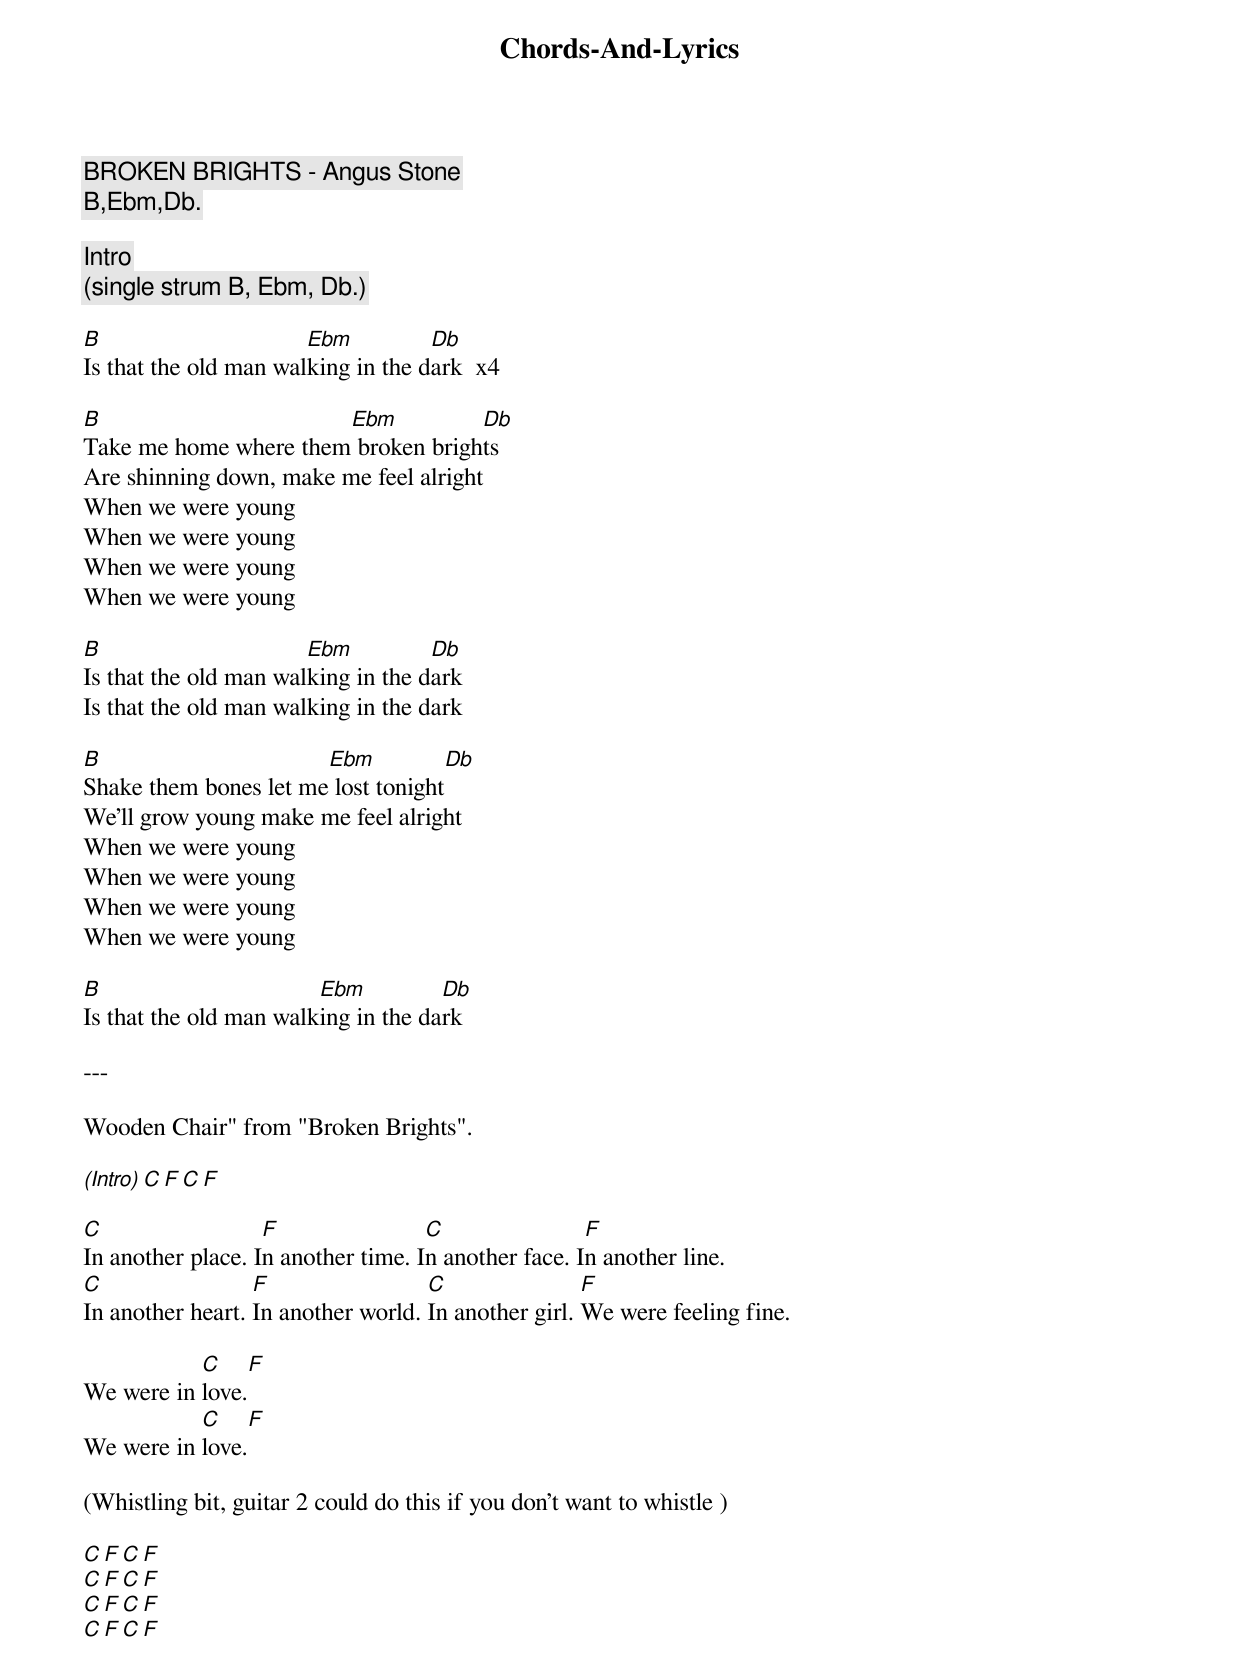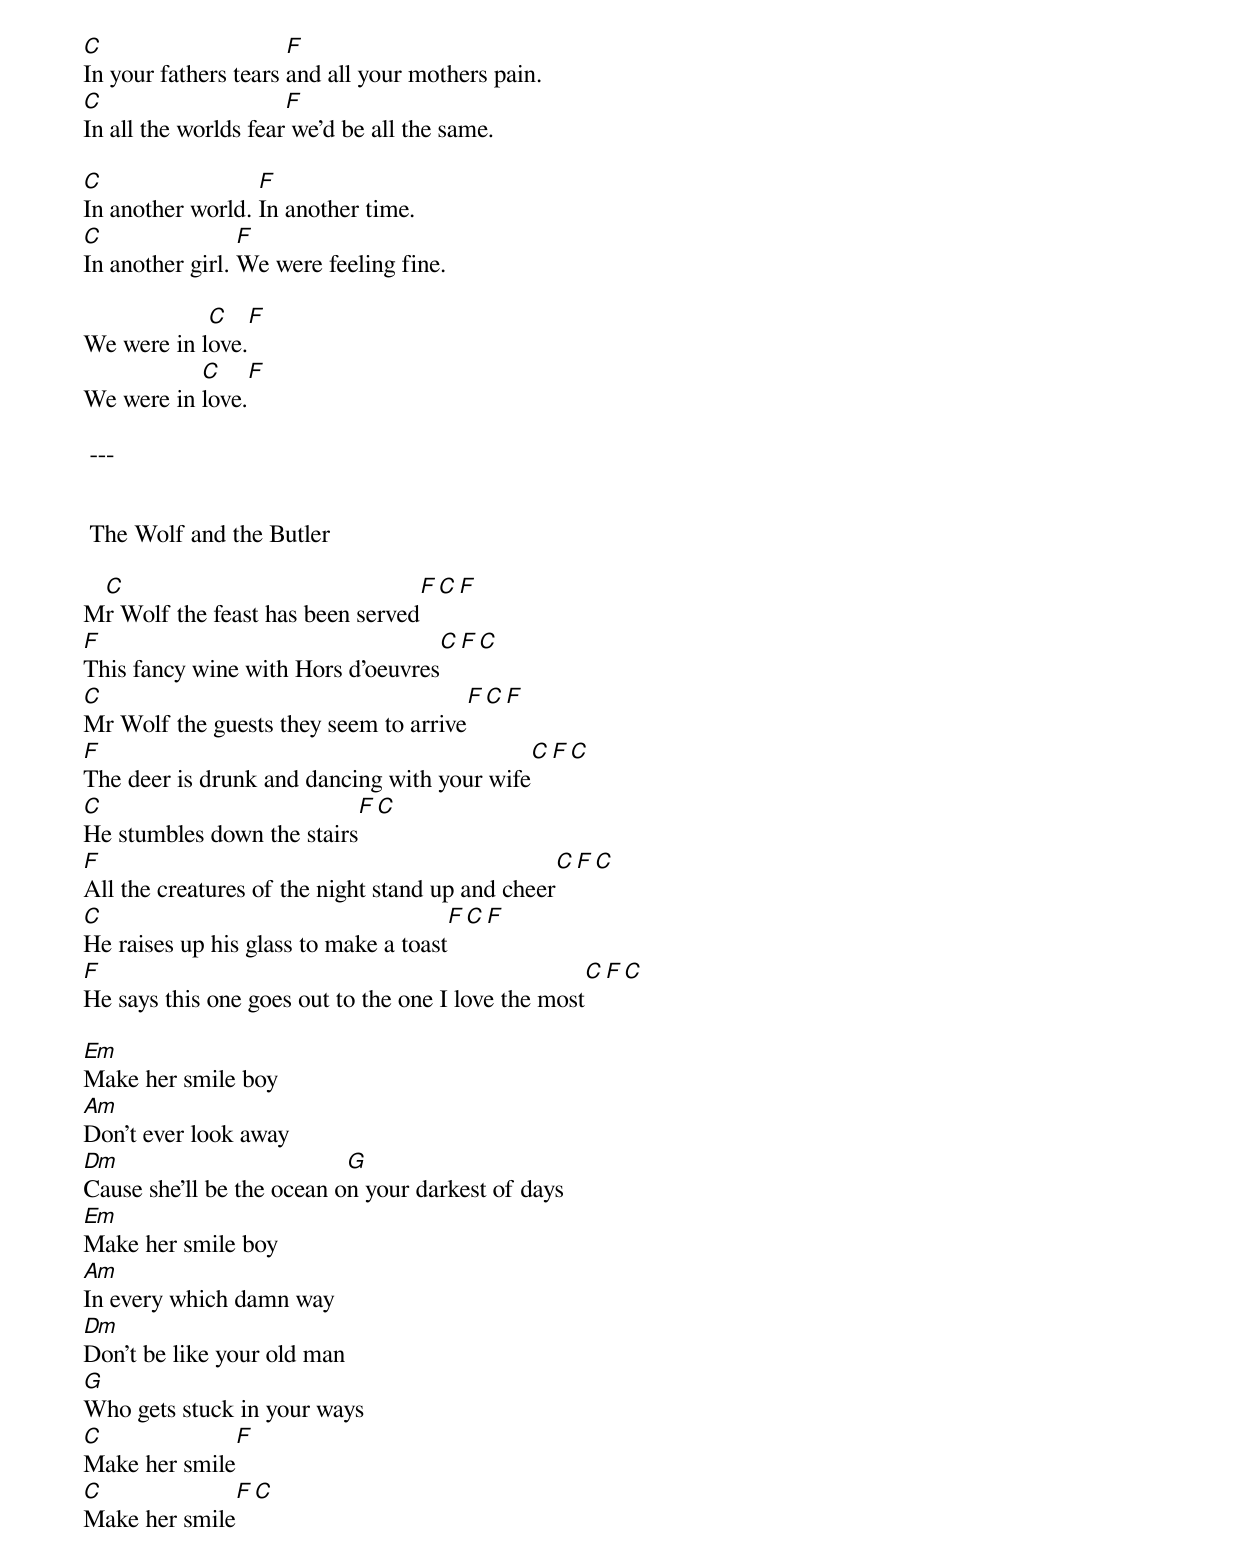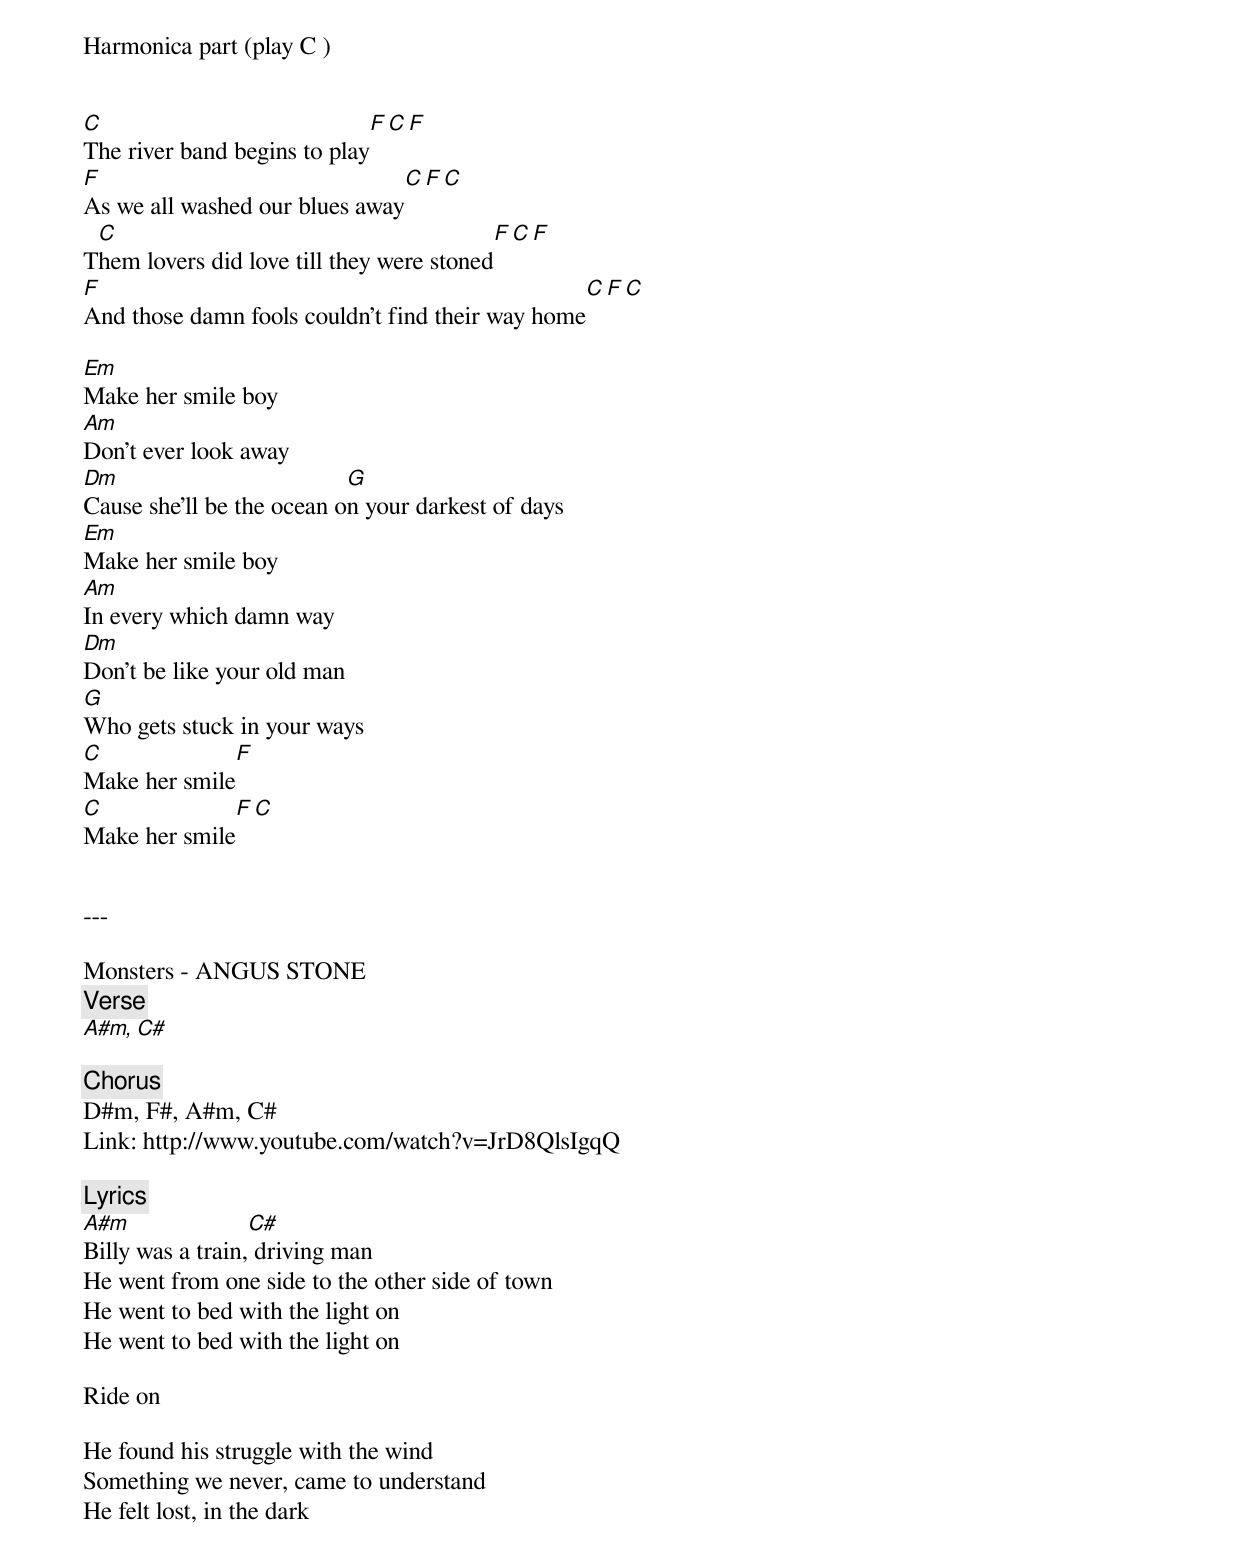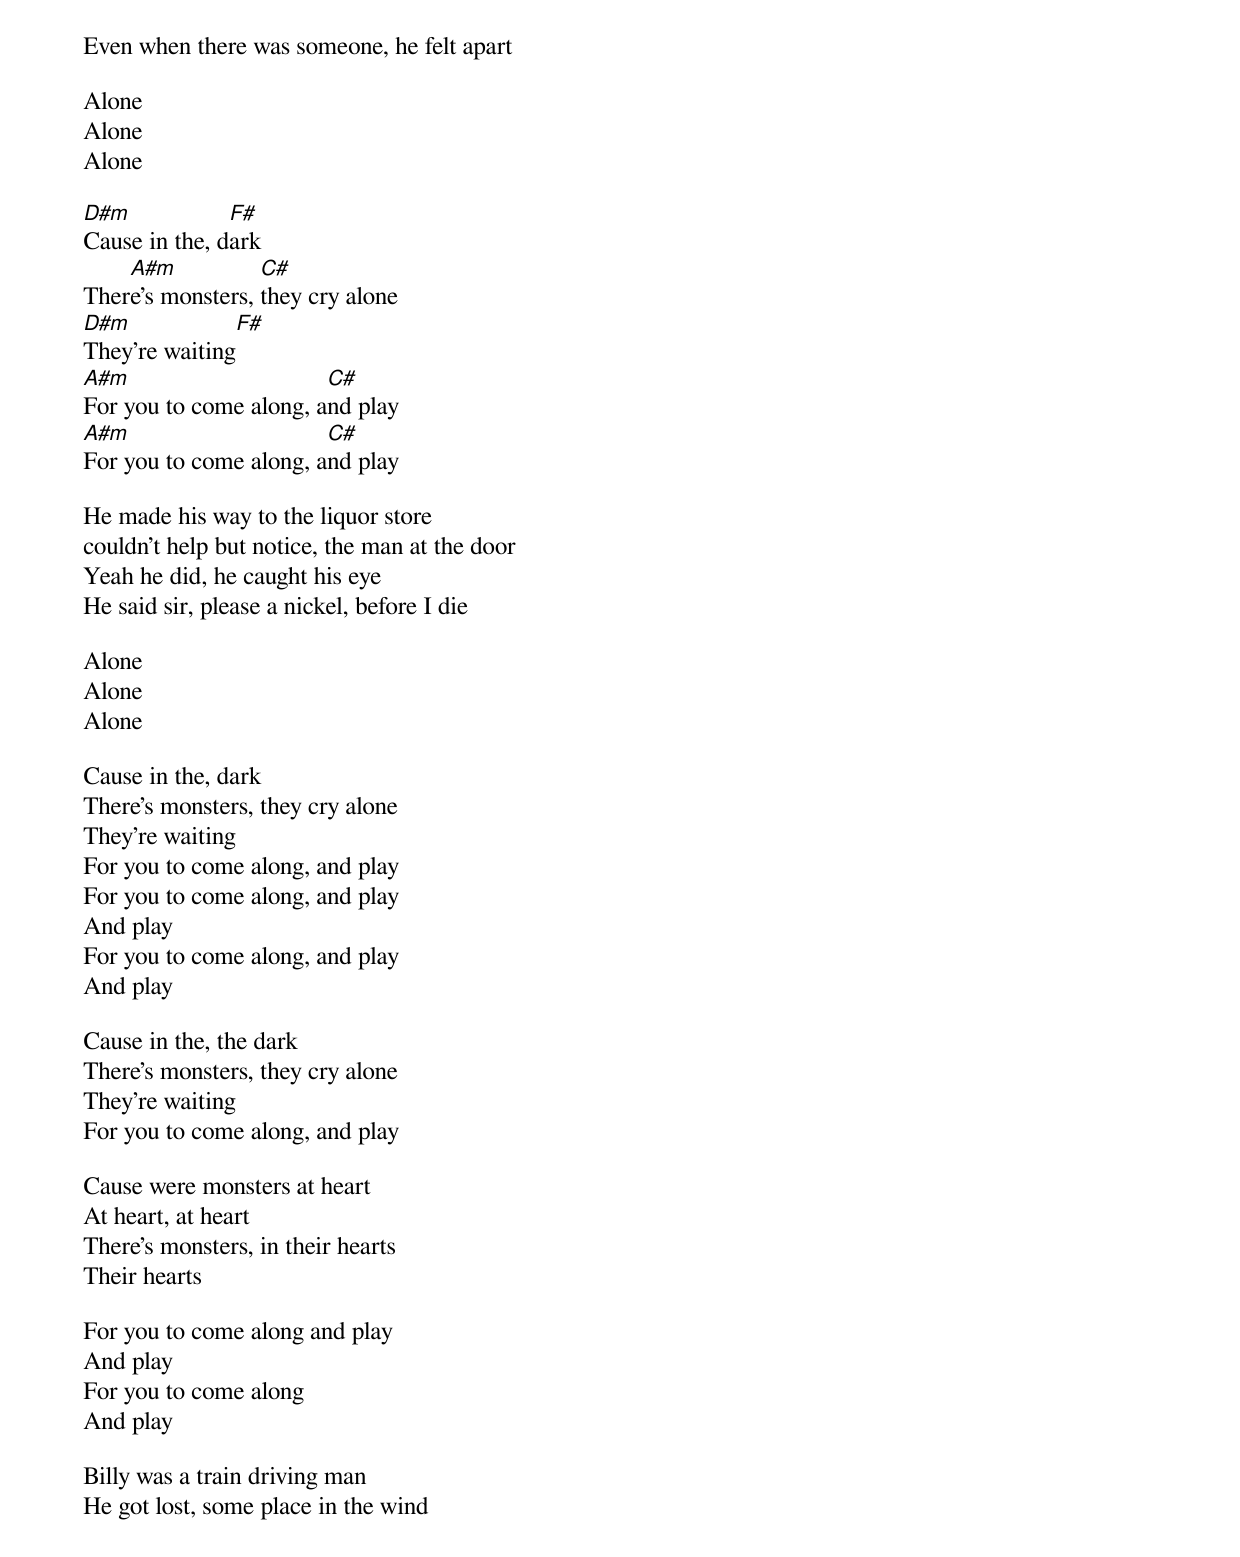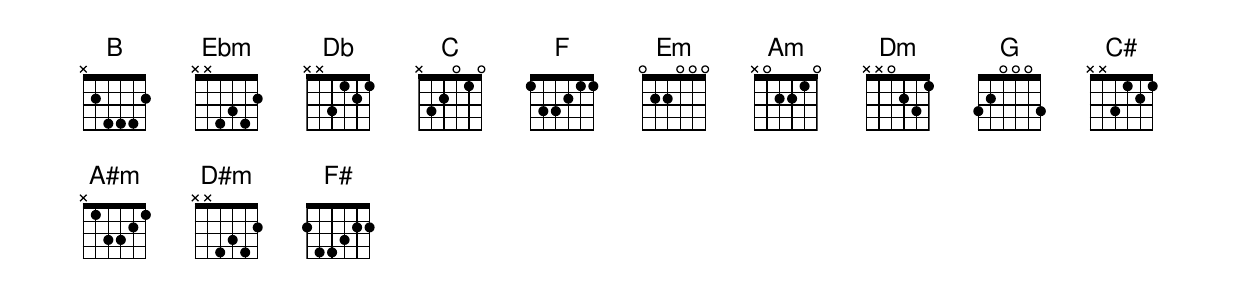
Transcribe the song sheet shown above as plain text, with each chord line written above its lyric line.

Chords-And-Lyrics

BROKEN BRIGHTS - Angus Stone
B,Ebm,Db.

[Intro]
(single strum B, Ebm, Db.)

B                      Ebm          Db
Is that the old man walking in the dark  x4

B                      Ebm          Db
Take me home where them broken brights
Are shinning down, make me feel alright
When we were young
When we were young
When we were young
When we were young

B                      Ebm          Db
Is that the old man walking in the dark
Is that the old man walking in the dark

B                      Ebm          Db
Shake them bones let me lost tonight
We'll grow young make me feel alright
When we were young
When we were young
When we were young
When we were young

B                       Ebm          Db
Is that the old man walking in the dark

---

Wooden Chair" from "Broken Brights".

(Intro) C F C F

C                  F                C                F
In another place. In another time. In another face. In another line.
C                 F                 C                F
In another heart. In another world. In another girl. We were feeling fine.

           C                       F
We were in love.
           C                       F
We were in love.

(Whistling bit, guitar 2 could do this if you don't want to whistle )

C F C F
C F C F
C F C F
C F C F

C                     F
In your fathers tears and all your mothers pain.
C                     F
In all the worlds fear we'd be all the same.

C                 F
In another world. In another time.
C                F
In another girl. We were feeling fine.

            C                    F
We were in love.
           C                     F
We were in love.

 ---


 The Wolf and the Butler

 C                                  F  C  F
Mr Wolf the feast has been served
F                                   C  F  C
This fancy wine with Hors d'oeuvres
C                                        F  C  F
Mr Wolf the guests they seem to arrive
F                                             C  F  C
The deer is drunk and dancing with your wife
C                            F  C
He stumbles down the stairs
F                                                  C  F  C
All the creatures of the night stand up and cheer
C                                       F  C  F
He raises up his glass to make a toast
F                                                     C  F  C
He says this one goes out to the one I love the most

Em
Make her smile boy
Am
Don't ever look away
Dm                         G
Cause she'll be the ocean on your darkest of days
Em
Make her smile boy
Am
In every which damn way
Dm
Don't be like your old man
G
Who gets stuck in your ways
C              F
Make her smile
C              F    C
Make her smile


Harmonica part (play C )


C                               F  C  F
The river band begins to play
F                                  C  F  C
As we all washed our blues away
 C                                          F  C  F
Them lovers did love till they were stoned
F                                                 C  F  C
And those damn fools couldn't find their way home

Em
Make her smile boy
Am
Don't ever look away
Dm                         G
Cause she'll be the ocean on your darkest of days
Em
Make her smile boy
Am
In every which damn way
Dm
Don't be like your old man
G
Who gets stuck in your ways
C              F
Make her smile
C              F    C
Make her smile


---

Monsters - ANGUS STONE
[Verse]
A#m, C#

[Chorus]
D#m, F#, A#m, C#
Link: http://www.youtube.com/watch?v=JrD8QlsIgqQ

[Lyrics]
A#m               C#
Billy was a train, driving man
He went from one side to the other side of town
He went to bed with the light on
He went to bed with the light on

Ride on

He found his struggle with the wind
Something we never, came to understand
He felt lost, in the dark
Even when there was someone, he felt apart

Alone
Alone
Alone

D#m            F#
Cause in the, dark
    A#m           C#
There's monsters, they cry alone
D#m              F#
They're waiting
A#m                     C#
For you to come along, and play
A#m                     C#
For you to come along, and play

He made his way to the liquor store
couldn't help but notice, the man at the door
Yeah he did, he caught his eye
He said sir, please a nickel, before I die

Alone
Alone
Alone

Cause in the, dark
There's monsters, they cry alone
They're waiting
For you to come along, and play
For you to come along, and play
And play
For you to come along, and play
And play

Cause in the, the dark
There's monsters, they cry alone
They're waiting
For you to come along, and play

Cause were monsters at heart
At heart, at heart
There's monsters, in their hearts
Their hearts

For you to come along and play
And play
For you to come along
And play

Billy was a train driving man
He got lost, some place in the wind
